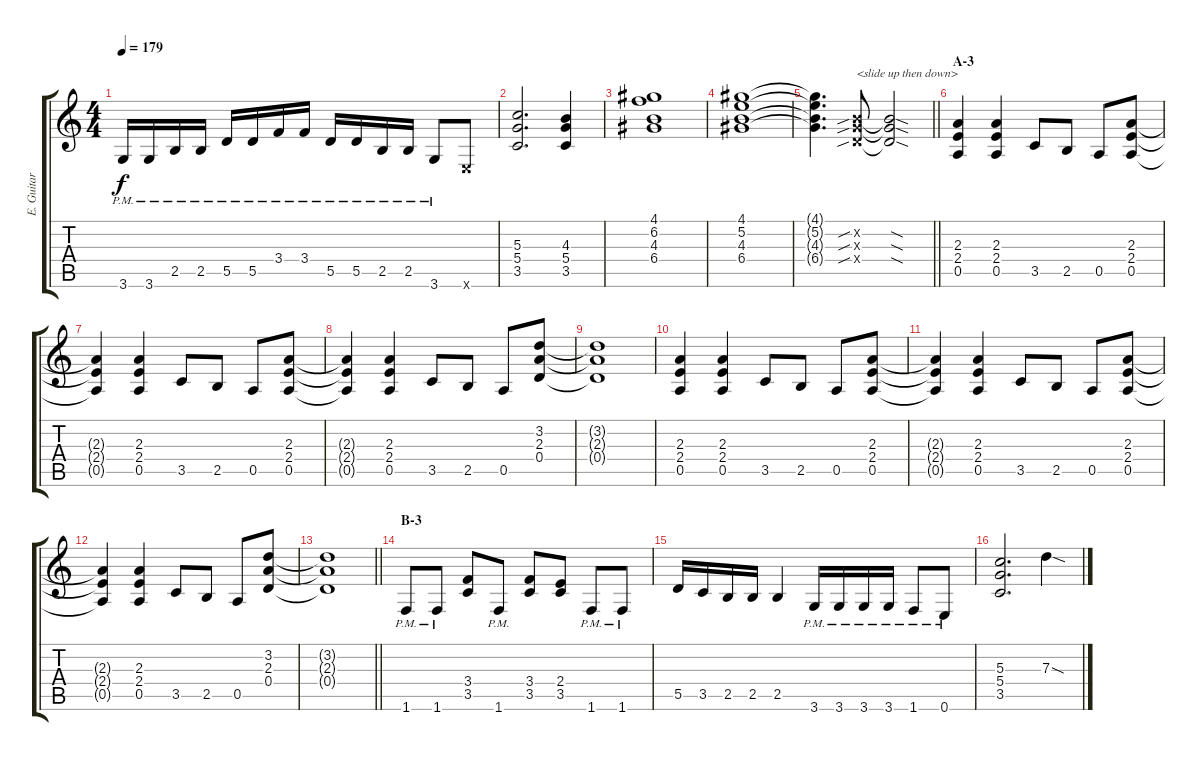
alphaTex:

\track ("E. Guitar II" "E. Guitar ") {instrument overdrivenguitar}
\staff {score tabs}
\tuning (E4 B3 G3 D3 A2 E2) {hide}
\ts (4 4)
\tempo 179
\clef g2
\ks c
3.6{pm}.16{dy f} 3.6{pm}.16 2.5{pm}.16 2.5{pm}.16 5.5{pm}.16 5.5{pm}.16 3.4{pm}.16 3.4{pm}.16 5.5{pm}.16 5.5{pm}.16 2.5{pm}.16 2.5{pm}.16 3.6{pm}.8 0.6{x}.8 |
(5.3 5.4 3.5).2{d} (4.3 5.4 3.5).4 |
(4.1 6.2 4.3 6.4).1 |
(4.1 5.2 4.3 6.4).1 |
\barLineRight lightlight
(4.1{t} 5.2{t} 4.3{t} 6.4{t}).4{d} (0.2{sib x} 0.3{sib x} 0.4{sib x}).8{txt "<slide up then down>"} (0.2{sod t} 0.3{sod t} 0.4{sod t}).2 |
\section ("" "A-3")
(2.3 2.4 0.5).4 (2.3 2.4 0.5).4 3.5.8 2.5.8 0.5.8 (2.3 2.4 0.5).8 |
(2.3{t} 2.4{t} 0.5{t}).4 (2.3 2.4 0.5).4 3.5.8 2.5.8 0.5.8 (2.3 2.4 0.5).8 |
(2.3{t} 2.4{t} 0.5{t}).4 (2.3 2.4 0.5).4 3.5.8 2.5.8 0.5.8 (3.2 2.3 0.4).8 |
(3.2{t} 2.3{t} 0.4{t}).1 |
(2.3 2.4 0.5).4 (2.3 2.4 0.5).4 3.5.8 2.5.8 0.5.8 (2.3 2.4 0.5).8 |
(2.3{t} 2.4{t} 0.5{t}).4 (2.3 2.4 0.5).4 3.5.8 2.5.8 0.5.8 (2.3 2.4 0.5).8 |
(2.3{t} 2.4{t} 0.5{t}).4 (2.3 2.4 0.5).4 3.5.8 2.5.8 0.5.8 (3.2 2.3 0.4).8 |
\barLineRight lightlight
(3.2{t} 2.3{t} 0.4{t}).1 |
\section ("" "B-3")
1.6{pm}.8 1.6{pm}.8 (3.4 3.5).8 1.6{pm}.8 (3.4 3.5).8 (2.4 3.5).8 1.6{pm}.8 1.6{pm}.8 |
5.5.16 3.5.16 2.5.16 2.5.16 2.5.4 3.6{pm}.16 3.6{pm}.16 3.6{pm}.16 3.6{pm}.16 1.6{pm}.8 0.6{pm}.8 |
(5.3 5.4 3.5).2{d} 7.3{sod}.4
